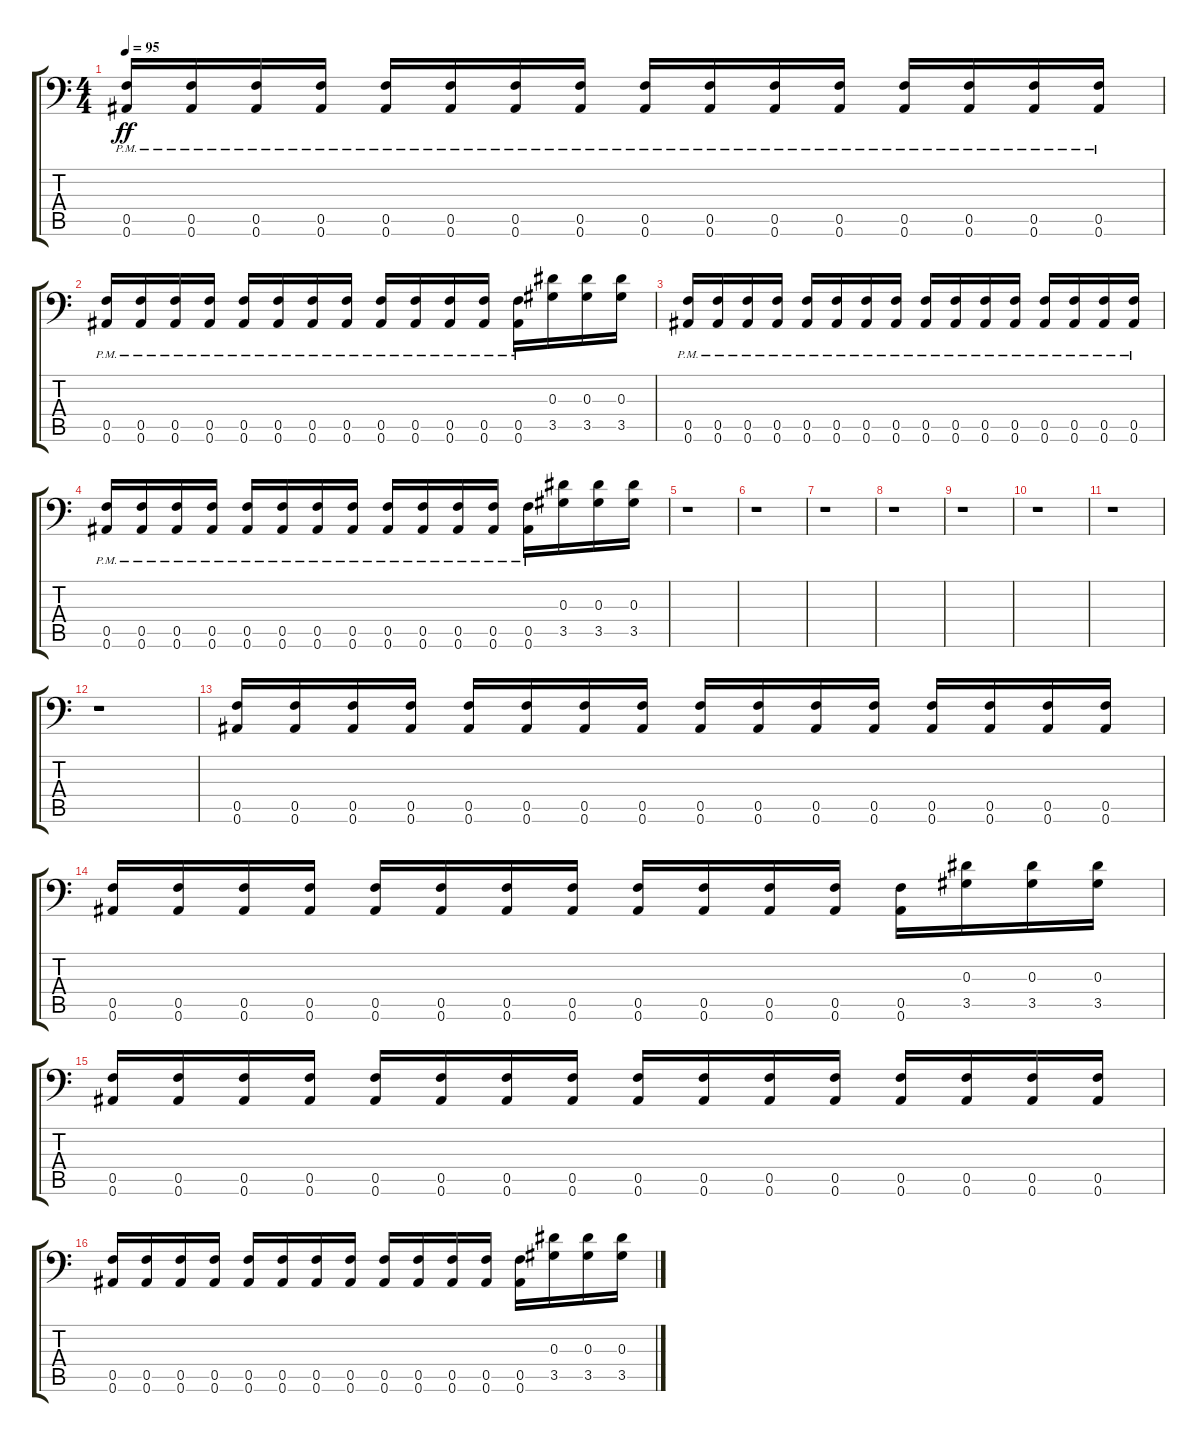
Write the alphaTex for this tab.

\track "" {instrument distortionguitar}
\staff {score tabs}
\tuning (C4 G3 Eb3 Bb2 F2 Bb1) {hide}
\ts (4 4)
\tempo 95
\clef f4
\ks c
(0.5{pm} 0.6{pm}).16{dy ff} (0.5{pm} 0.6{pm}).16 (0.5{pm} 0.6{pm}).16 (0.5{pm} 0.6{pm}).16 (0.5{pm} 0.6{pm}).16 (0.5{pm} 0.6{pm}).16 (0.5{pm} 0.6{pm}).16 (0.5{pm} 0.6{pm}).16 (0.5{pm} 0.6{pm}).16 (0.5{pm} 0.6{pm}).16 (0.5{pm} 0.6{pm}).16 (0.5{pm} 0.6{pm}).16 (0.5{pm} 0.6{pm}).16 (0.5{pm} 0.6{pm}).16 (0.5{pm} 0.6{pm}).16 (0.5{pm} 0.6{pm}).16 |
(0.5{pm} 0.6{pm}).16 (0.5{pm} 0.6{pm}).16 (0.5{pm} 0.6{pm}).16 (0.5{pm} 0.6{pm}).16 (0.5{pm} 0.6{pm}).16 (0.5{pm} 0.6{pm}).16 (0.5{pm} 0.6{pm}).16 (0.5{pm} 0.6{pm}).16 (0.5{pm} 0.6{pm}).16 (0.5{pm} 0.6{pm}).16 (0.5{pm} 0.6{pm}).16 (0.5{pm} 0.6{pm}).16 (0.5{pm} 0.6{pm}).16 (0.3 3.5).16 (0.3 3.5).16 (0.3 3.5).16 |
(0.5{pm} 0.6{pm}).16 (0.5{pm} 0.6{pm}).16 (0.5{pm} 0.6{pm}).16 (0.5{pm} 0.6{pm}).16 (0.5{pm} 0.6{pm}).16 (0.5{pm} 0.6{pm}).16 (0.5{pm} 0.6{pm}).16 (0.5{pm} 0.6{pm}).16 (0.5{pm} 0.6{pm}).16 (0.5{pm} 0.6{pm}).16 (0.5{pm} 0.6{pm}).16 (0.5{pm} 0.6{pm}).16 (0.5{pm} 0.6{pm}).16 (0.5{pm} 0.6{pm}).16 (0.5{pm} 0.6{pm}).16 (0.5{pm} 0.6{pm}).16 |
(0.5{pm} 0.6{pm}).16 (0.5{pm} 0.6{pm}).16 (0.5{pm} 0.6{pm}).16 (0.5{pm} 0.6{pm}).16 (0.5{pm} 0.6{pm}).16 (0.5{pm} 0.6{pm}).16 (0.5{pm} 0.6{pm}).16 (0.5{pm} 0.6{pm}).16 (0.5{pm} 0.6{pm}).16 (0.5{pm} 0.6{pm}).16 (0.5{pm} 0.6{pm}).16 (0.5{pm} 0.6{pm}).16 (0.5{pm} 0.6{pm}).16 (0.3 3.5).16 (0.3 3.5).16 (0.3 3.5).16 |
r.1 |
r.1 |
r.1 |
r.1 |
r.1 |
r.1 |
r.1 |
r.1 |
(0.5 0.6).16 (0.5 0.6).16 (0.5 0.6).16 (0.5 0.6).16 (0.5 0.6).16 (0.5 0.6).16 (0.5 0.6).16 (0.5 0.6).16 (0.5 0.6).16 (0.5 0.6).16 (0.5 0.6).16 (0.5 0.6).16 (0.5 0.6).16 (0.5 0.6).16 (0.5 0.6).16 (0.5 0.6).16 |
(0.5 0.6).16 (0.5 0.6).16 (0.5 0.6).16 (0.5 0.6).16 (0.5 0.6).16 (0.5 0.6).16 (0.5 0.6).16 (0.5 0.6).16 (0.5 0.6).16 (0.5 0.6).16 (0.5 0.6).16 (0.5 0.6).16 (0.5 0.6).16 (0.3 3.5).16 (0.3 3.5).16 (0.3 3.5).16 |
(0.5 0.6).16 (0.5 0.6).16 (0.5 0.6).16 (0.5 0.6).16 (0.5 0.6).16 (0.5 0.6).16 (0.5 0.6).16 (0.5 0.6).16 (0.5 0.6).16 (0.5 0.6).16 (0.5 0.6).16 (0.5 0.6).16 (0.5 0.6).16 (0.5 0.6).16 (0.5 0.6).16 (0.5 0.6).16 |
(0.5 0.6).16 (0.5 0.6).16 (0.5 0.6).16 (0.5 0.6).16 (0.5 0.6).16 (0.5 0.6).16 (0.5 0.6).16 (0.5 0.6).16 (0.5 0.6).16 (0.5 0.6).16 (0.5 0.6).16 (0.5 0.6).16 (0.5 0.6).16 (0.3 3.5).16 (0.3 3.5).16 (0.3 3.5).16
